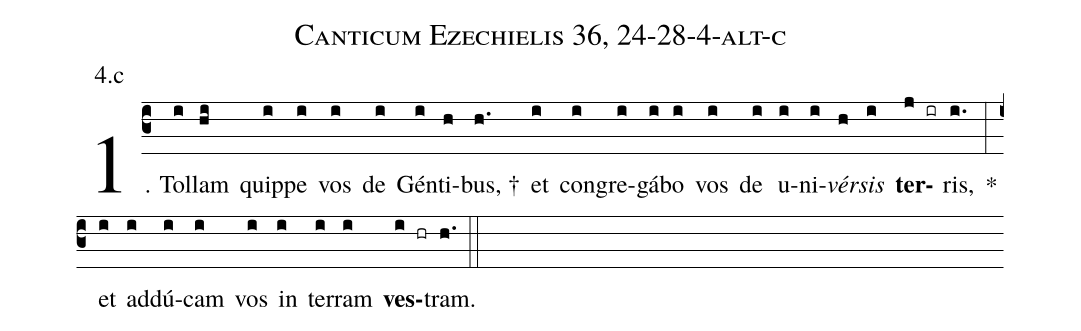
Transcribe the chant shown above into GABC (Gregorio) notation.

name: Canticum Ezechielis 36, 24-28-4-alt-c;
annotation: 4.c;
%%
(c3)1. Tol(i)lam(hi) quip(i)pe(i) vos(i) de(i) Gén(i)ti(h)bus, †(h.) et(i) con(i)gre(i)gá(i)bo(i) vos(i) de(i) u(i)ni(i)<i>vér</i>(h)<i>sis</i>(i) <b>ter</b>(j ir)ris,(i.) *(:) et(i) ad(i)dú(i)cam(i) vos(i) in(i) ter(i)ram(i) <b>ves</b>(i hr)tram.(h.) (::)
